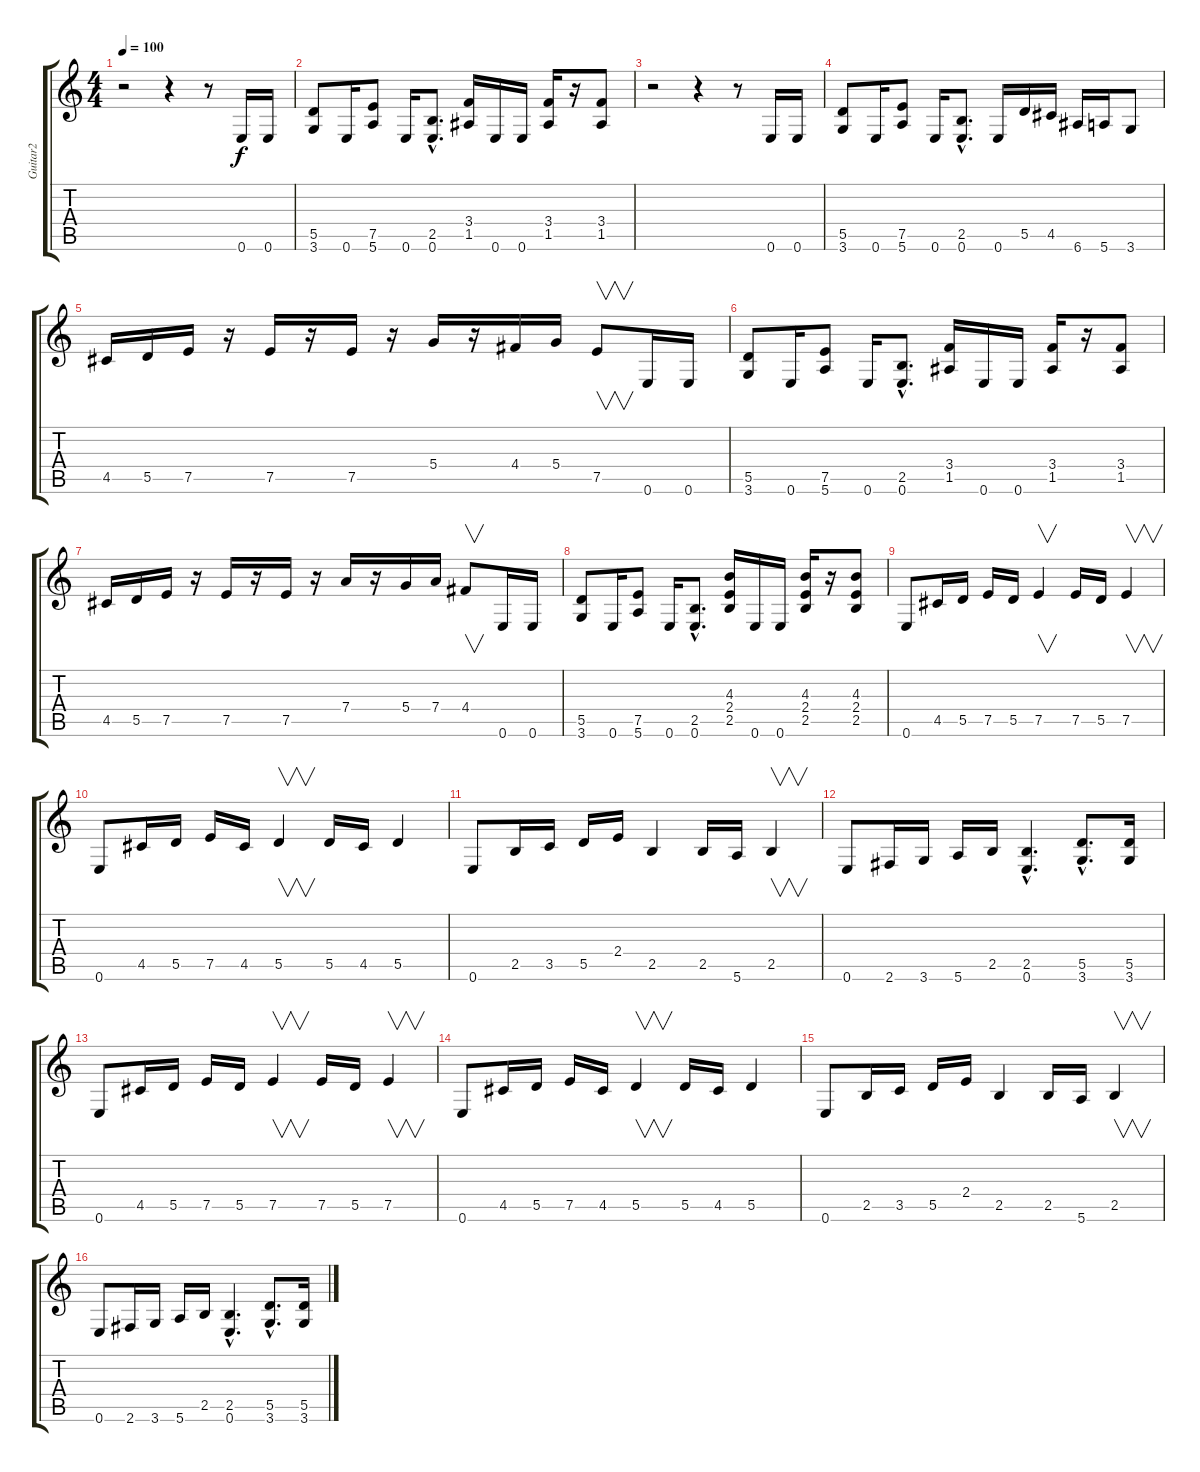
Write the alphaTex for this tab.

\track ("Guitar2" "Guitar2") {instrument overdrivenguitar}
\staff {score tabs}
\tuning (E4 B3 G3 D3 A2 E2) {hide}
\ts (4 4)
\tempo 100
\clef g2
\ks c
r.2{dy f instrument overdrivenguitar} r.4 r.8 0.6.16 0.6.16 |
(5.5 3.6).8 0.6.16 (7.5 5.6).8 0.6.16 (2.5{hac} 0.6{hac}).8{d} (3.4 1.5).16 0.6.16 0.6.16 (3.4 1.5).16 r.16 (3.4 1.5).8 |
r.2 r.4 r.8 0.6.16 0.6.16 |
(5.5 3.6).8 0.6.16 (7.5 5.6).8 0.6.16 (2.5{hac} 0.6{hac}).8{d} 0.6.16 5.5.16 4.5.16 6.6.16 5.6.16 3.6.8 |
4.5.16 5.5.16 7.5.16 r.16 7.5.16 r.16 7.5.16 r.16 5.4.16 r.16 4.4.16 5.4.16 7.5.8{v} 0.6.16 0.6.16 |
(5.5 3.6).8 0.6.16 (7.5 5.6).8 0.6.16 (2.5{hac} 0.6{hac}).8{d} (3.4 1.5).16 0.6.16 0.6.16 (3.4 1.5).16 r.16 (3.4 1.5).8 |
4.5.16 5.5.16 7.5.16 r.16 7.5.16 r.16 7.5.16 r.16 7.4.16 r.16 5.4.16 7.4.16 4.4.8{v} 0.6.16 0.6.16 |
(5.5 3.6).8 0.6.16 (7.5 5.6).8 0.6.16 (2.5{hac} 0.6{hac}).8{d} (4.3 2.4 2.5).16 0.6.16 0.6.16 (4.3 2.4 2.5).16 r.16 (4.3 2.4 2.5).8 |
0.6.8 4.5.16 5.5.16 7.5.16 5.5.16 7.5.4{v} 7.5.16 5.5.16 7.5.4{v} |
0.6.8 4.5.16 5.5.16 7.5.16 4.5.16 5.5.4{v} 5.5.16 4.5.16 5.5.4 |
0.6.8 2.5.16 3.5.16 5.5.16 2.4.16 2.5.4 2.5.16 5.6.16 2.5.4{v} |
0.6.8 2.6.16 3.6.16 5.6.16 2.5.16 (2.5{hac} 0.6{hac}).4{d} (5.5{hac} 3.6{hac}).8{d} (5.5 3.6).16 |
0.6.8 4.5.16 5.5.16 7.5.16 5.5.16 7.5.4{v} 7.5.16 5.5.16 7.5.4{v} |
0.6.8 4.5.16 5.5.16 7.5.16 4.5.16 5.5.4{v} 5.5.16 4.5.16 5.5.4 |
0.6.8 2.5.16 3.5.16 5.5.16 2.4.16 2.5.4 2.5.16 5.6.16 2.5.4{v} |
0.6.8 2.6.16 3.6.16 5.6.16 2.5.16 (2.5{hac} 0.6{hac}).4{d} (5.5{hac} 3.6{hac}).8{d} (5.5 3.6).16
